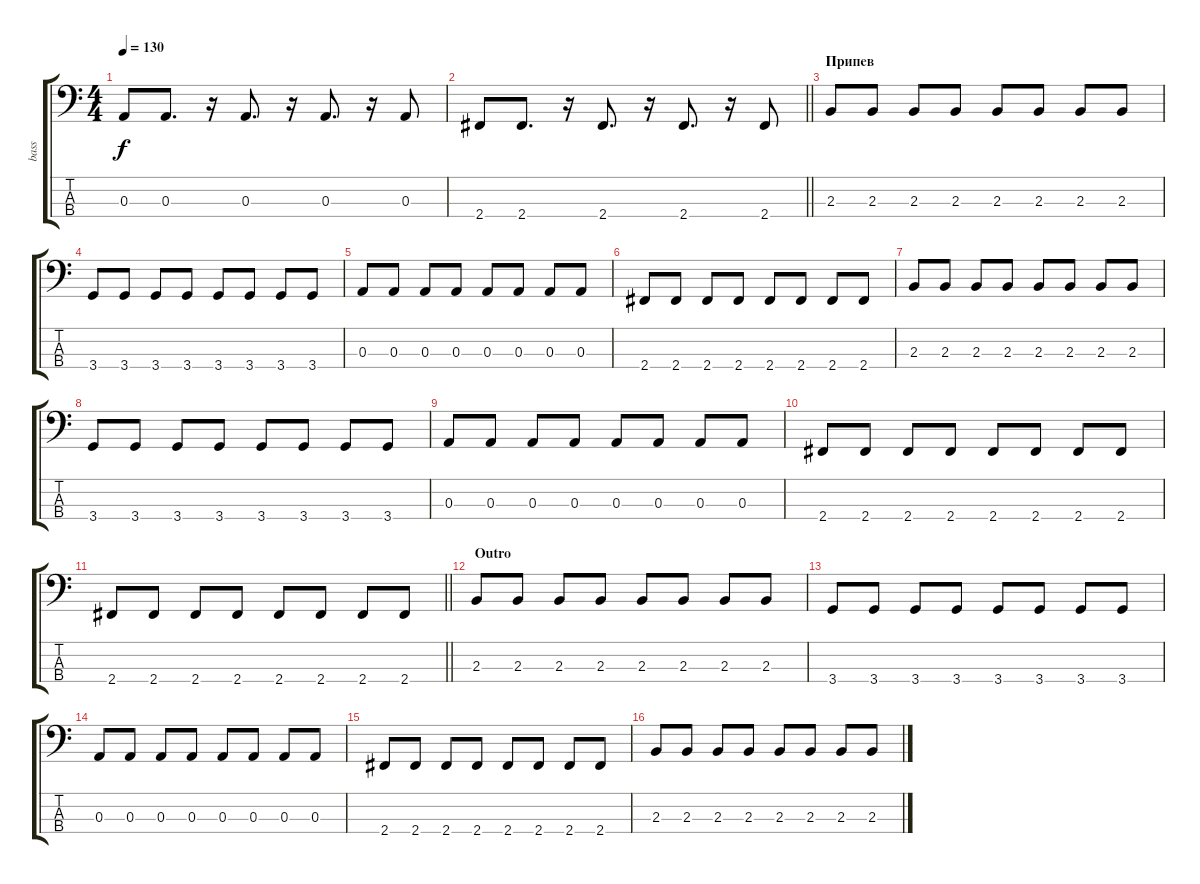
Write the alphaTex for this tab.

\track ("bass" "bass") {instrument electricbassfinger}
\staff {score tabs}
\tuning (G2 D2 A1 E1) {hide}
\ts (4 4)
\tempo 130
\clef f4
\ks c
0.3.8{dy f} 0.3.8{d} r.16 0.3.8{d} r.16 0.3.8{d} r.16 0.3.8 |
\barLineRight lightlight
2.4.8 2.4.8{d} r.16 2.4.8{d} r.16 2.4.8{d} r.16 2.4.8 |
\section ("" "Припев")
2.3.8 2.3.8 2.3.8 2.3.8 2.3.8 2.3.8 2.3.8 2.3.8 |
3.4.8 3.4.8 3.4.8 3.4.8 3.4.8 3.4.8 3.4.8 3.4.8 |
0.3.8 0.3.8 0.3.8 0.3.8 0.3.8 0.3.8 0.3.8 0.3.8 |
2.4.8 2.4.8 2.4.8 2.4.8 2.4.8 2.4.8 2.4.8 2.4.8 |
2.3.8 2.3.8 2.3.8 2.3.8 2.3.8 2.3.8 2.3.8 2.3.8 |
3.4.8 3.4.8 3.4.8 3.4.8 3.4.8 3.4.8 3.4.8 3.4.8 |
0.3.8 0.3.8 0.3.8 0.3.8 0.3.8 0.3.8 0.3.8 0.3.8 |
2.4.8 2.4.8 2.4.8 2.4.8 2.4.8 2.4.8 2.4.8 2.4.8 |
\barLineRight lightlight
2.4.8 2.4.8 2.4.8 2.4.8 2.4.8 2.4.8 2.4.8 2.4.8 |
\section ("" " Outro")
2.3.8 2.3.8 2.3.8 2.3.8 2.3.8 2.3.8 2.3.8 2.3.8 |
3.4.8 3.4.8 3.4.8 3.4.8 3.4.8 3.4.8 3.4.8 3.4.8 |
0.3.8 0.3.8 0.3.8 0.3.8 0.3.8 0.3.8 0.3.8 0.3.8 |
2.4.8 2.4.8 2.4.8 2.4.8 2.4.8 2.4.8 2.4.8 2.4.8 |
2.3.8 2.3.8 2.3.8 2.3.8 2.3.8 2.3.8 2.3.8 2.3.8
